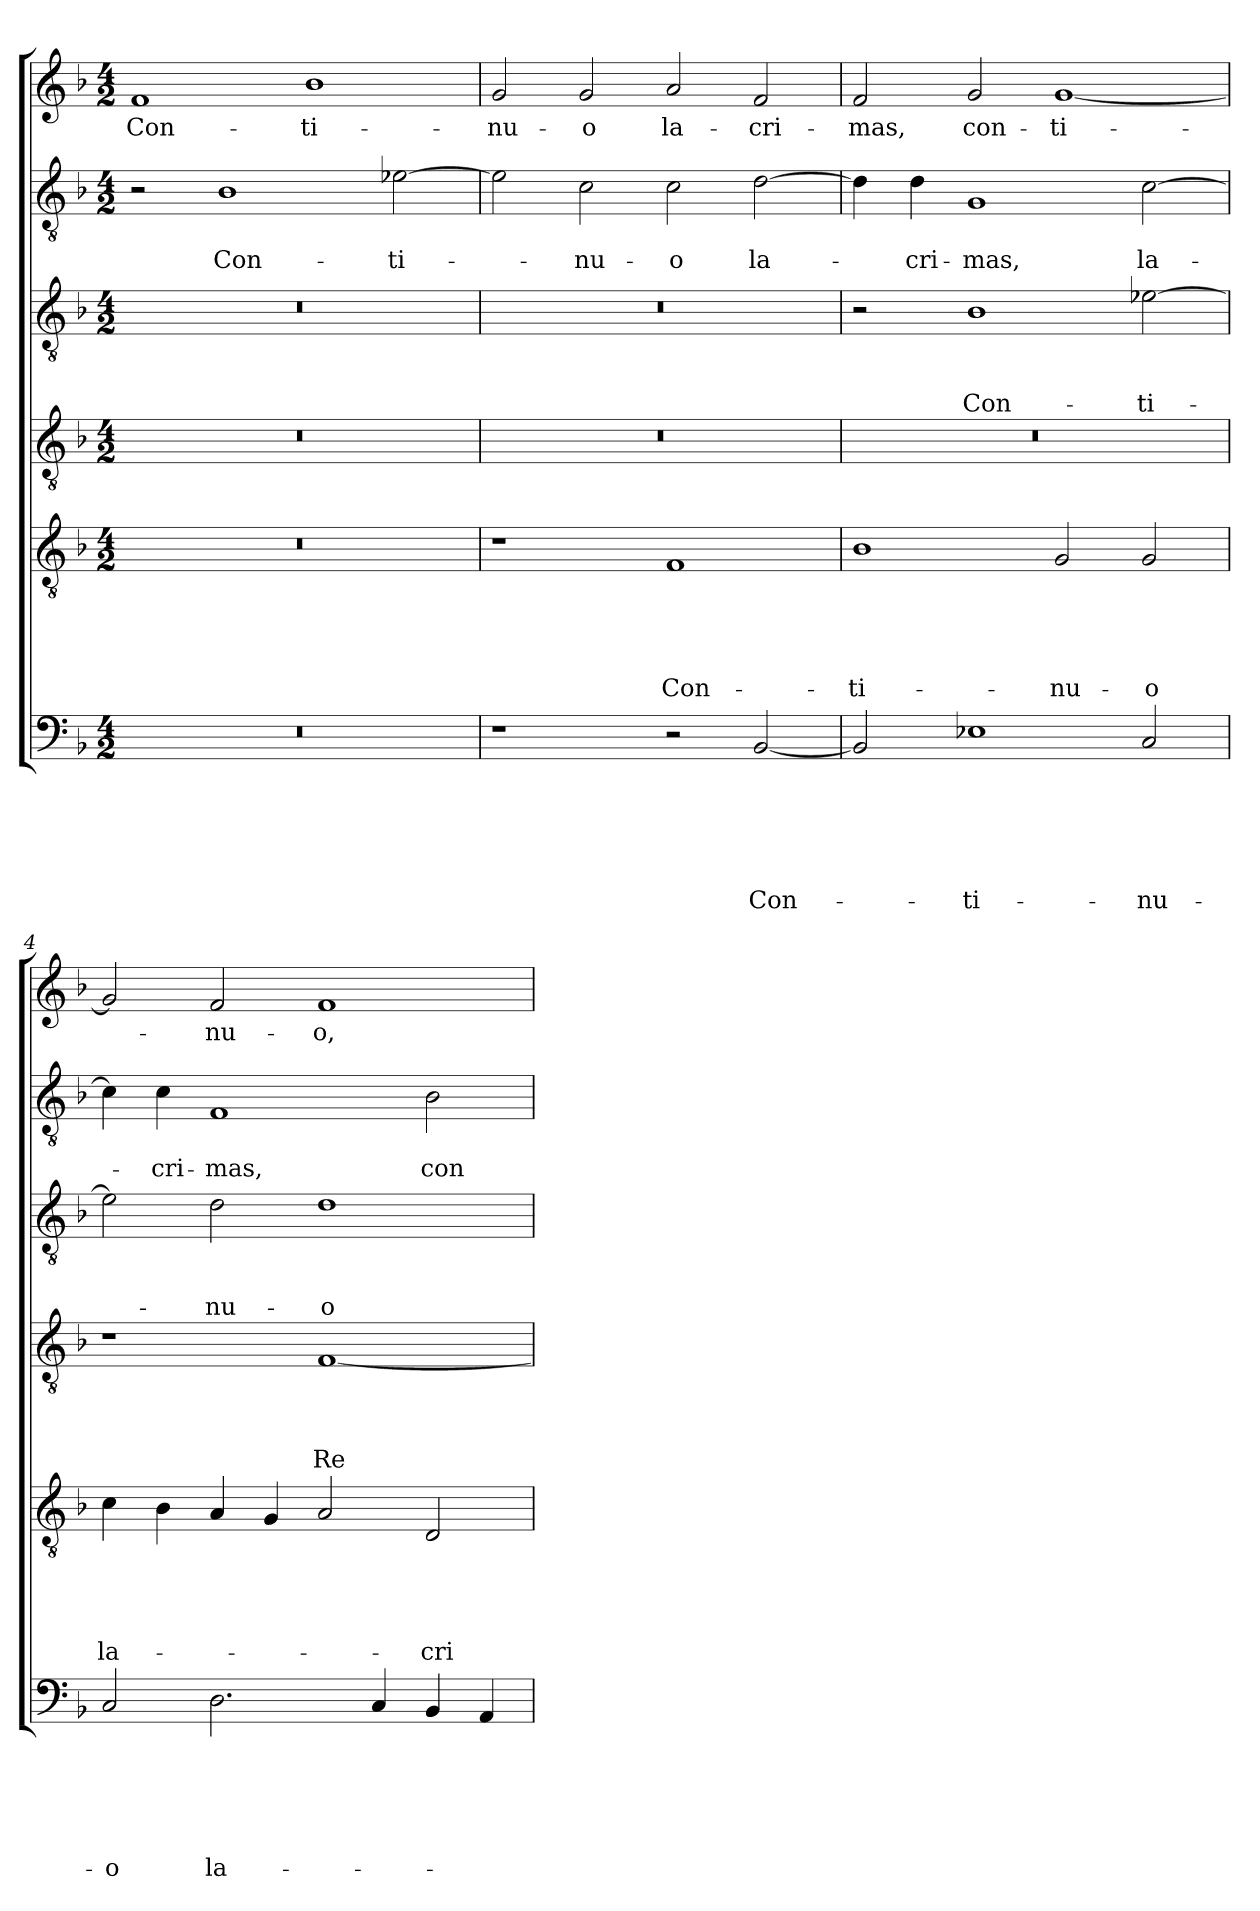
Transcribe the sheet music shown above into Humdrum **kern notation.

**kern	**text	**text	**text	**text	**text	**text	**kern	**text	**text	**text	**text	**text	**kern	**text	**text	**text	**text	**kern	**text	**text	**text	**kern	**text	**text	**kern	**text
*part6	*part6	*part6	*part6	*part6	*part6	*part6	*part5	*part5	*part5	*part5	*part5	*part5	*part4	*part4	*part4	*part4	*part4	*part3	*part3	*part3	*part3	*part2	*part2	*part2	*part1	*part1
*staff6	*staff6	*staff6	*staff6	*staff6	*staff6	*staff6	*staff5	*staff5	*staff5	*staff5	*staff5	*staff5	*staff4	*staff4	*staff4	*staff4	*staff4	*staff3	*staff3	*staff3	*staff3	*staff2	*staff2	*staff2	*staff1	*staff1
*clefF4	*	*	*	*	*	*	*clefGv2	*	*	*	*	*	*clefGv2	*	*	*	*	*clefGv2	*	*	*	*clefGv2	*	*	*clefG2	*
*k[b-]	*	*	*	*	*	*	*k[b-]	*	*	*	*	*	*k[b-]	*	*	*	*	*k[b-]	*	*	*	*k[b-]	*	*	*k[b-]	*
*F:	*	*	*	*	*	*	*F:	*	*	*	*	*	*F:	*	*	*	*	*F:	*	*	*	*F:	*	*	*F:	*
*M4/2	*	*	*	*	*	*	*M4/2	*	*	*	*	*	*M4/2	*	*	*	*	*M4/2	*	*	*	*M4/2	*	*	*M4/2	*
=1	=1	=1	=1	=1	=1	=1	=1	=1	=1	=1	=1	=1	=1	=1	=1	=1	=1	=1	=1	=1	=1	=1	=1	=1	=1	=1
!	!	!	!	!	!	!	!	!	!	!	!	!	!	!	!	!	!	!	!	!	!	!	!	!	!	!LO:LY:b
0r	.	.	.	.	.	.	0r	.	.	.	.	.	0r	.	.	.	.	0r	.	.	.	2r	.	.	1f	Con-
!	!	!	!	!	!	!	!	!	!	!	!	!	!	!	!	!	!	!	!	!	!	!	!	!LO:LY:b	!	!
.	.	.	.	.	.	.	.	.	.	.	.	.	.	.	.	.	.	.	.	.	.	1B-	.	Con-	.	.
!	!	!	!	!	!	!	!	!	!	!	!	!	!	!	!	!	!	!	!	!	!	!	!	!	!	!LO:LY:b
.	.	.	.	.	.	.	.	.	.	.	.	.	.	.	.	.	.	.	.	.	.	.	.	.	1b-	-ti-
!	!	!	!	!	!	!	!	!	!	!	!	!	!	!	!	!	!	!	!	!	!	!	!	!LO:LY:b	!	!
.	.	.	.	.	.	.	.	.	.	.	.	.	.	.	.	.	.	.	.	.	.	[2e-X\	.	-ti-	.	.
=2	=2	=2	=2	=2	=2	=2	=2	=2	=2	=2	=2	=2	=2	=2	=2	=2	=2	=2	=2	=2	=2	=2	=2	=2	=2	=2
!	!	!	!	!	!	!	!	!	!	!	!	!	!	!	!	!	!	!	!	!	!	!	!	!	!	!LO:LY:b
1r	.	.	.	.	.	.	1r	.	.	.	.	.	0r	.	.	.	.	0r	.	.	.	2e-\]	.	.	2g/	-nu-
!	!	!	!	!	!	!	!	!	!	!	!	!	!	!	!	!	!	!	!	!	!	!	!	!LO:LY:b	!	!LO:LY:b
.	.	.	.	.	.	.	.	.	.	.	.	.	.	.	.	.	.	.	.	.	.	2c\	.	-nu-	2g/	-o
!	!	!	!	!	!	!	!	!	!	!	!	!LO:LY:b	!	!	!	!	!	!	!	!	!	!	!	!LO:LY:b	!	!LO:LY:b
2r	.	.	.	.	.	.	1F	.	.	.	.	Con-	.	.	.	.	.	.	.	.	.	2c\	.	-o	2a/	la-
!	!	!	!	!	!	!LO:LY:b	!	!	!	!	!	!	!	!	!	!	!	!	!	!	!	!	!	!LO:LY:b	!	!LO:LY:b
[2BB-/	.	.	.	.	.	Con-	.	.	.	.	.	.	.	.	.	.	.	.	.	.	.	[2d\	.	la-	2f/	-cri-
=3	=3	=3	=3	=3	=3	=3	=3	=3	=3	=3	=3	=3	=3	=3	=3	=3	=3	=3	=3	=3	=3	=3	=3	=3	=3	=3
!	!	!	!	!	!	!	!	!	!	!	!	!LO:LY:b	!	!	!	!	!	!	!	!	!	!	!	!	!	!LO:LY:b
2BB-/]	.	.	.	.	.	.	1B-	.	.	.	.	-ti-	0r	.	.	.	.	2r	.	.	.	4d\]	.	.	2f/	-mas,
!	!	!	!	!	!	!	!	!	!	!	!	!	!	!	!	!	!	!	!	!	!	!	!	!LO:LY:b	!	!
.	.	.	.	.	.	.	.	.	.	.	.	.	.	.	.	.	.	.	.	.	.	4d\	.	-cri-	.	.
!	!	!	!	!	!	!LO:LY:b	!	!	!	!	!	!	!	!	!	!	!	!	!	!	!LO:LY:b	!	!	!LO:LY:b	!	!LO:LY:b
1E-X	.	.	.	.	.	-ti-	.	.	.	.	.	.	.	.	.	.	.	1B-	.	.	Con-	1G	.	-mas,	2g/	con-
!	!	!	!	!	!	!	!	!	!	!	!	!LO:LY:b	!	!	!	!	!	!	!	!	!	!	!	!	!	!LO:LY:b
.	.	.	.	.	.	.	2G/	.	.	.	.	-nu-	.	.	.	.	.	.	.	.	.	.	.	.	[1g	-ti-
!	!	!	!	!	!	!LO:LY:b	!	!	!	!	!	!LO:LY:b	!	!	!	!	!	!	!	!	!LO:LY:b	!	!	!LO:LY:b	!	!
2C/	.	.	.	.	.	-nu-	2G/	.	.	.	.	-o	.	.	.	.	.	[2e-X\	.	.	-ti-	[2c\	.	la-	.	.
=4	=4	=4	=4	=4	=4	=4	=4	=4	=4	=4	=4	=4	=4	=4	=4	=4	=4	=4	=4	=4	=4	=4	=4	=4	=4	=4
!	!	!	!	!	!	!LO:LY:b	!	!	!	!	!	!LO:LY:b	!	!	!	!	!	!	!	!	!	!	!	!	!	!
2C/	.	.	.	.	.	-o	4c\	.	.	.	.	la-	1r	.	.	.	.	2e-\]	.	.	.	4c\]	.	.	2g/]	.
!	!	!	!	!	!	!	!	!	!	!	!	!	!	!	!	!	!	!	!	!	!	!	!	!LO:LY:b	!	!
.	.	.	.	.	.	.	4B-\	.	.	.	.	.	.	.	.	.	.	.	.	.	.	4c\	.	-cri-	.	.
!	!	!	!	!	!	!LO:LY:b	!	!	!	!	!	!	!	!	!	!	!	!	!	!	!LO:LY:b	!	!	!LO:LY:b	!	!LO:LY:b
2.D\	.	.	.	.	.	la-	4A/	.	.	.	.	.	.	.	.	.	.	2d\	.	.	-nu-	1F	.	-mas,	2f/	-nu-
.	.	.	.	.	.	.	4G/	.	.	.	.	.	.	.	.	.	.	.	.	.	.	.	.	.	.	.
!	!	!	!	!	!	!	!	!	!	!	!	!	!	!	!	!	!LO:LY:b	!	!	!	!LO:LY:b	!	!	!	!	!LO:LY:b
.	.	.	.	.	.	.	2A/	.	.	.	.	.	[1F	.	.	.	Re-	1d	.	.	-o	.	.	.	1f	-o,
4C/	.	.	.	.	.	.	.	.	.	.	.	.	.	.	.	.	.	.	.	.	.	.	.	.	.	.
!	!	!	!	!	!	!	!	!	!	!	!	!LO:LY:b	!	!	!	!	!	!	!	!	!	!	!	!LO:LY:b	!	!
4BB-/	.	.	.	.	.	.	2D/	.	.	.	.	-cri-	.	.	.	.	.	.	.	.	.	2B-\	.	con-	.	.
4AA/	.	.	.	.	.	.	.	.	.	.	.	.	.	.	.	.	.	.	.	.	.	.	.	.	.	.
=	=	=	=	=	=	=	=	=	=	=	=	=	=	=	=	=	=	=	=	=	=	=	=	=	=	=
*-	*-	*-	*-	*-	*-	*-	*-	*-	*-	*-	*-	*-	*-	*-	*-	*-	*-	*-	*-	*-	*-	*-	*-	*-	*-	*-
